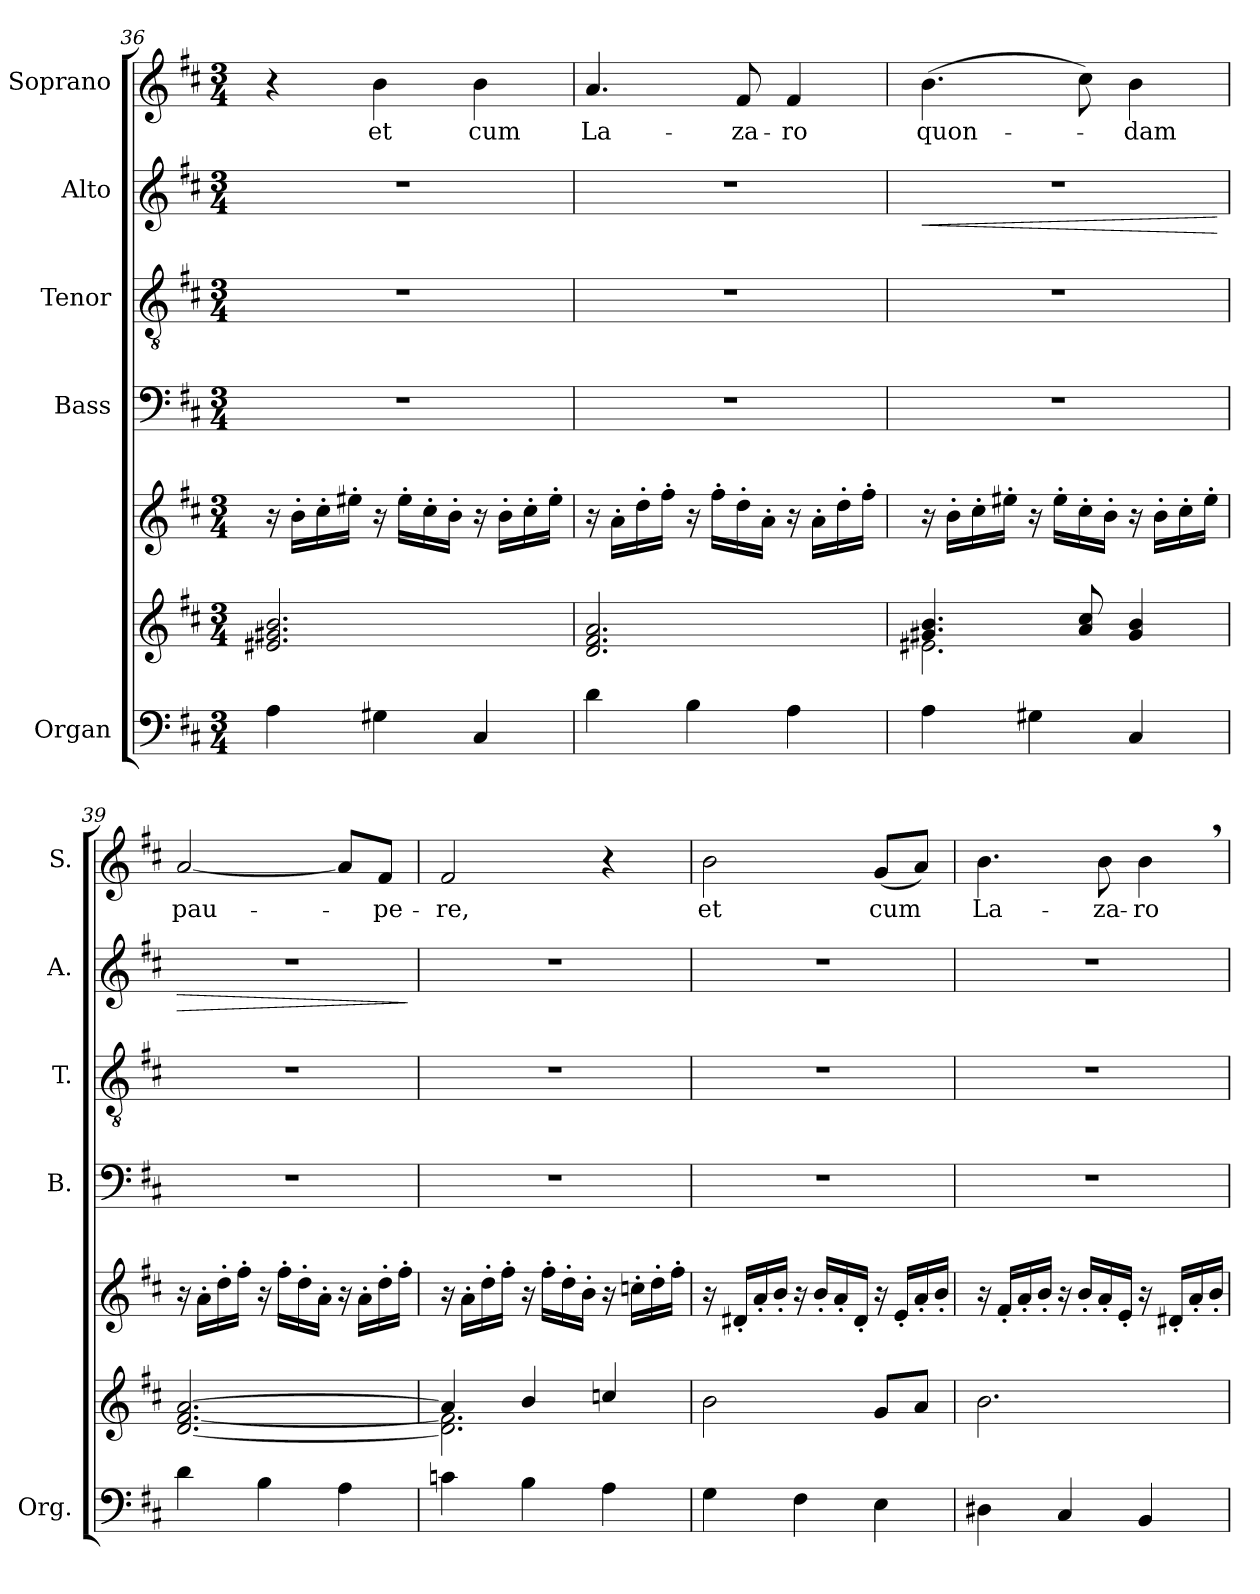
**kern	**kern	**kern	**kern	**kern	**kern	**dynam	**kern	**text
*part5	*part5	*part5	*part4	*part3	*part2	*part2	*part1	*part1
*staff7	*staff6	*staff5	*staff4	*staff3	*staff2	*staff2	*staff1	*staff1
*I"Organ	*	*	*I"Bass	*I"Tenor	*I"Alto	*	*I"Soprano	*
*I'Org.	*	*	*I'B.	*I'T.	*I'A.	*	*I'S.	*
*clefF4	*clefG2	*clefG2	*clefF4	*clefGv2	*clefG2	*	*clefG2	*
*k[f#c#]	*k[f#c#]	*k[f#c#]	*k[f#c#]	*k[f#c#]	*k[f#c#]	*	*k[f#c#]	*
*D:	*D:	*D:	*D:	*D:	*D:	*	*D:	*
*M3/4	*M3/4	*M3/4	*M3/4	*M3/4	*M3/4	*	*M3/4	*
=36	=36	=36	=36	=36	=36	=36	=36	=36
4A\	2.e#X/ 2.g#X/ 2.b/	16r	2.r	2.r	2.r	.	4r	.
.	.	16b'\LL	.	.	.	.	.	.
.	.	16cc#'\	.	.	.	.	.	.
.	.	16ee#X'\JJ	.	.	.	.	.	.
!	!	!	!	!	!	!	!	!LO:LY:b
4G#X\	.	16r	.	.	.	.	4b\	et
.	.	16ee#'\LL	.	.	.	.	.	.
.	.	16cc#'\	.	.	.	.	.	.
.	.	16b'\JJ	.	.	.	.	.	.
!	!	!	!	!	!	!	!	!LO:LY:b
4C#/	.	16r	.	.	.	.	4b\	cum
.	.	16b'\LL	.	.	.	.	.	.
.	.	16cc#'\	.	.	.	.	.	.
.	.	16ee#'\JJ	.	.	.	.	.	.
=37	=37	=37	=37	=37	=37	=37	=37	=37
!	!	!	!	!	!	!	!	!LO:LY:b
4d\	2.d/ 2.f#/ 2.a/	16r	2.r	2.r	2.r	.	4.a/	La-
.	.	16a'\LL	.	.	.	.	.	.
.	.	16dd'\	.	.	.	.	.	.
.	.	16ff#'\JJ	.	.	.	.	.	.
4B\	.	16r	.	.	.	.	.	.
.	.	16ff#'\LL	.	.	.	.	.	.
!	!	!	!	!	!	!	!	!LO:LY:b
.	.	16dd'\	.	.	.	.	8f#/	-za-
.	.	16a'\JJ	.	.	.	.	.	.
!	!	!	!	!	!	!	!	!LO:LY:b
4A\	.	16r	.	.	.	.	4f#/	-ro
.	.	16a'\LL	.	.	.	.	.	.
.	.	16dd'\	.	.	.	.	.	.
.	.	16ff#'\JJ	.	.	.	.	.	.
=38	=38	=38	=38	=38	=38	=38	=38	=38
*	*^	*	*	*	*	*	*	*
!	!	!	!	!	!	!	!LO:HP:b	!	!LO:LY:b
4A\	4.g#X/ 4.b/	2.e#X\	16r	2.r	2.r	2.r	<	(>4.b\	quon-
.	.	.	16b'\LL	.	.	.	.	.	.
.	.	.	16cc#'\	.	.	.	.	.	.
.	.	.	16ee#X'\JJ	.	.	.	.	.	.
4G#X\	.	.	16r	.	.	.	.	.	.
.	.	.	16ee#'\LL	.	.	.	.	.	.
.	8a/ 8cc#/	.	16cc#'\	.	.	.	.	8cc#\)	.
.	.	.	16b'\JJ	.	.	.	.	.	.
!	!	!	!	!	!	!	!	!	!LO:LY:b
4C#/	4g#/ 4b/	.	16r	.	.	.	.	4b\	-dam
.	.	.	16b'\LL	.	.	.	.	.	.
.	.	.	16cc#'\	.	.	.	.	.	.
.	.	.	16ee#'\JJ	.	.	.	.	.	.
*	*v	*v	*	*	*	*	*	*	*
.	.	.	.	.	.	[	.	.
!!LO:LB:g=z
=39	=39	=39	=39	=39	=39	=39	=39	=39
!	!	!	!	!	!	!LO:HP:b	!	!LO:LY:b
4d\	[2.d/ [2.f#/ [2.a/	16r	2.r	2.r	2.r	>	[2a/	pau-
.	.	16a'\LL	.	.	.	.	.	.
.	.	16dd'\	.	.	.	.	.	.
.	.	16ff#'\JJ	.	.	.	.	.	.
4B\	.	16r	.	.	.	.	.	.
.	.	16ff#'\LL	.	.	.	.	.	.
.	.	16dd'\	.	.	.	.	.	.
.	.	16a'\JJ	.	.	.	.	.	.
4A\	.	16r	.	.	.	.	8a/L]	.
.	.	16a'\LL	.	.	.	.	.	.
!	!	!	!	!	!	!	!	!LO:LY:b
.	.	16dd'\	.	.	.	.	8f#/J	-pe-
.	.	16ff#'\JJ	.	.	.	.	.	.
.	.	.	.	.	.	]	.	.
=40	=40	=40	=40	=40	=40	=40	=40	=40
*	*^	*	*	*	*	*	*	*
!	!	!	!	!	!	!	!	!	!LO:LY:b
4cn\	4a/]	2.d\] 2.f#\]	16r	2.r	2.r	2.r	.	2f#/	-re,
.	.	.	16a'\LL	.	.	.	.	.	.
.	.	.	16dd'\	.	.	.	.	.	.
.	.	.	16ff#'\JJ	.	.	.	.	.	.
4B\	4b/	.	16r	.	.	.	.	.	.
.	.	.	16ff#'\LL	.	.	.	.	.	.
.	.	.	16dd'\	.	.	.	.	.	.
.	.	.	16b'\JJ	.	.	.	.	.	.
4A\	4ccn/	.	16r	.	.	.	.	4r	.
.	.	.	16ccn'\LL	.	.	.	.	.	.
.	.	.	16dd'\	.	.	.	.	.	.
.	.	.	16ff#'\JJ	.	.	.	.	.	.
*	*v	*v	*	*	*	*	*	*	*
=41	=41	=41	=41	=41	=41	=41	=41	=41
!	!	!	!	!	!	!	!	!LO:LY:b
4G\	2b\	16r	2.r	2.r	2.r	.	2b\	et
.	.	16d#X'/LL	.	.	.	.	.	.
.	.	16a'/	.	.	.	.	.	.
.	.	16b'/JJ	.	.	.	.	.	.
4F#\	.	16r	.	.	.	.	.	.
.	.	16b'/LL	.	.	.	.	.	.
.	.	16a'/	.	.	.	.	.	.
.	.	16d#'/JJ	.	.	.	.	.	.
!	!	!	!	!	!	!	!	!LO:LY:b
4E\	8g/L	16r	.	.	.	.	(<8g/L	cum
.	.	16e'/LL	.	.	.	.	.	.
.	8a/J	16a'/	.	.	.	.	8a/J)	.
.	.	16b'/JJ	.	.	.	.	.	.
=42	=42	=42	=42	=42	=42	=42	=42	=42
!	!	!	!	!	!	!	!	!LO:LY:b
4D#X\	2.b\	16r	2.r	2.r	2.r	.	4.b\	La-
.	.	16f#'/LL	.	.	.	.	.	.
.	.	16a'/	.	.	.	.	.	.
.	.	16b'/JJ	.	.	.	.	.	.
4C#/	.	16r	.	.	.	.	.	.
.	.	16b'/LL	.	.	.	.	.	.
!	!	!	!	!	!	!	!	!LO:LY:b
.	.	16a'/	.	.	.	.	8b\	-za-
.	.	16e'/JJ	.	.	.	.	.	.
!	!	!	!	!	!	!	!	!LO:LY:b
4BB/	.	16r	.	.	.	.	4b,\	-ro
.	.	16d#X'/LL	.	.	.	.	.	.
.	.	16a'/	.	.	.	.	.	.
.	.	16b'/JJ	.	.	.	.	.	.
=	=	=	=	=	=	=	=	=
*-	*-	*-	*-	*-	*-	*-	*-	*-
